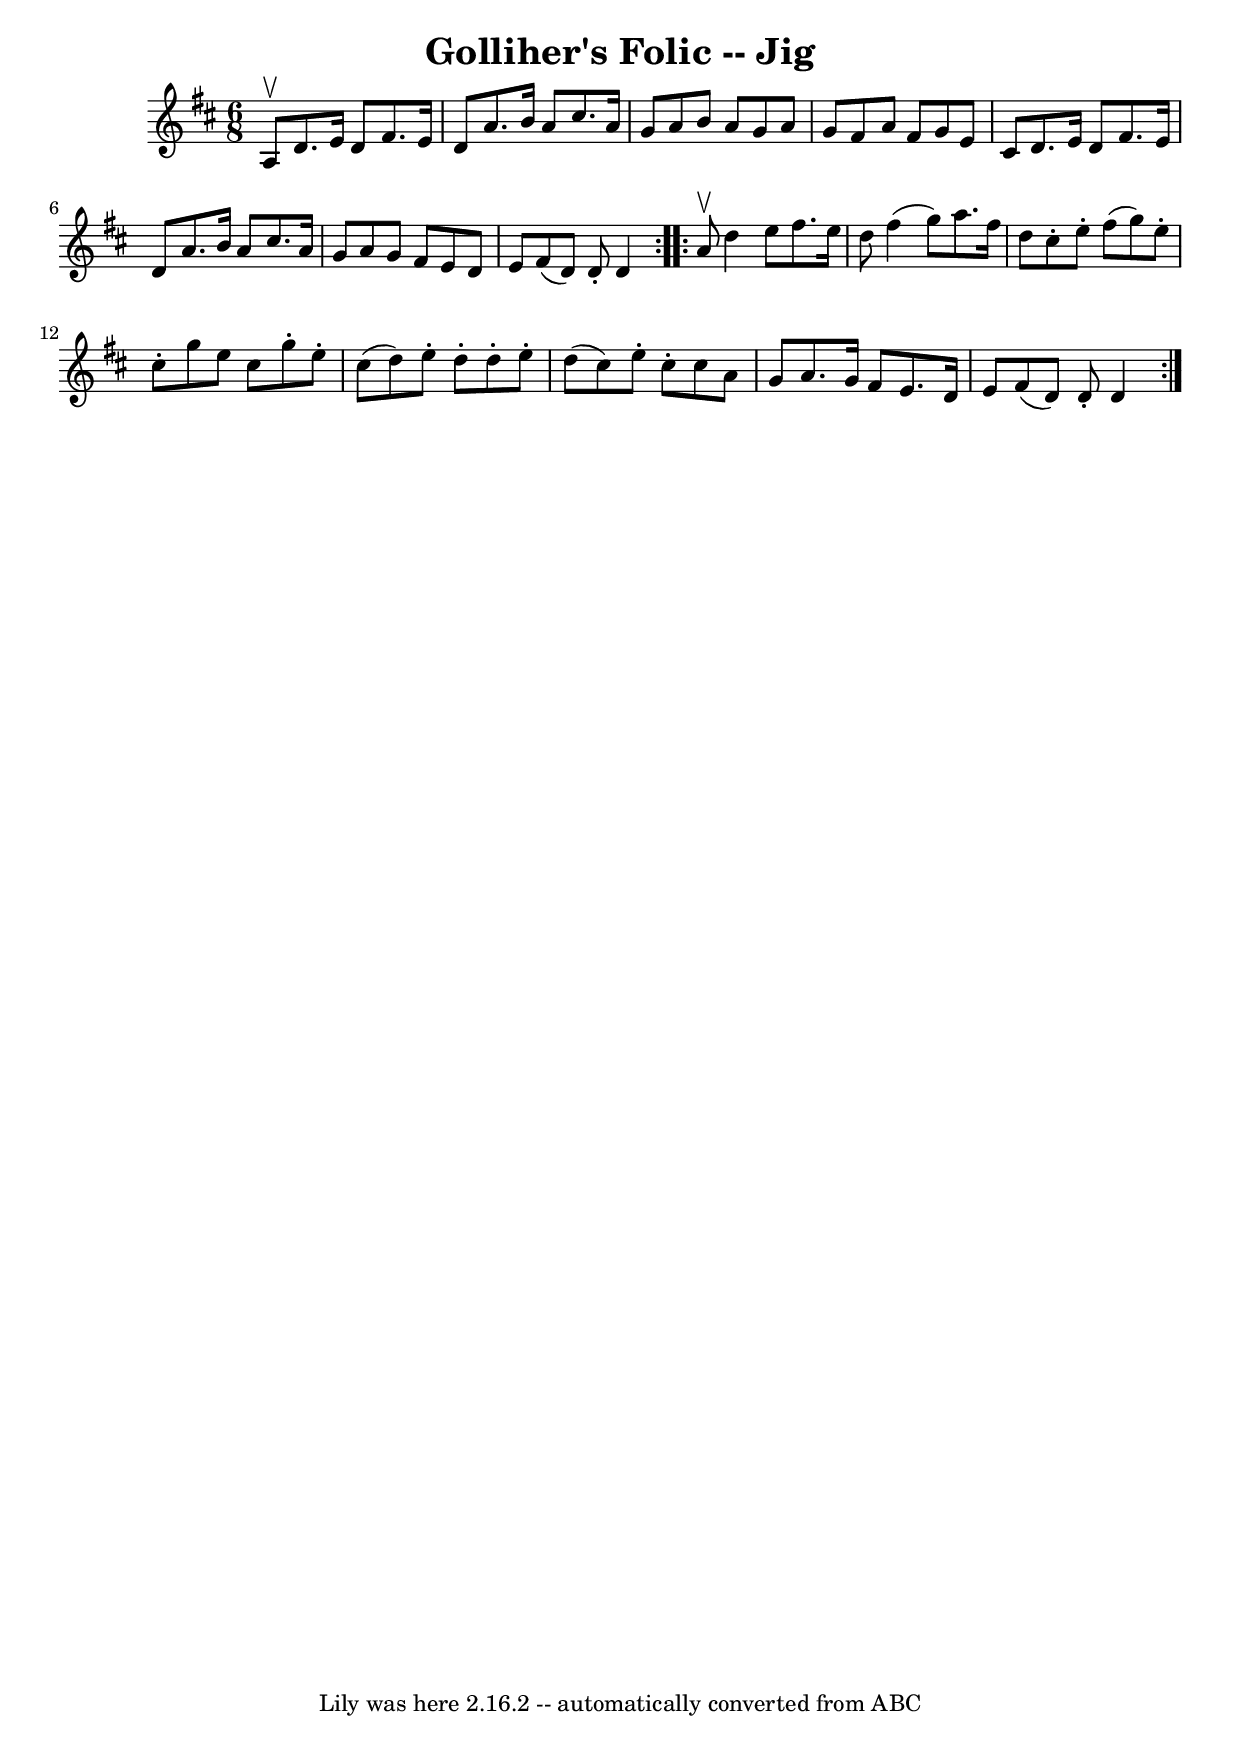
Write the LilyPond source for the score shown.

\version "2.7.40"
\include "Mammoth.ily"
\header {
	%% book = "Ryan's Mammoth Collection"
	crossRefNumber = "1"
	footnotes = "\\\\86 443"
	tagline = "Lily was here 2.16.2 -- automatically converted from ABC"
	title = "Golliher's Folic -- Jig"
}
voicedefault =  {
\set Score.defaultBarType = "empty"

\repeat volta 2 {
\time 6/8 \key d \major a8^\upbow |
 d'8. e'16 d'8 fis'8. 
 e'16 d'8    |
 a'8. b'16 a'8 cis''8. a'16 g'8    
|
 a'8 b'8 a'8 g'8 a'8 g'8    |
 fis'8 a'8    
fis'8 g'8 e'8 cis'8    |
 d'8. e'16 d'8 fis'8.    
e'16 d'8    |
 a'8. b'16 a'8 cis''8. a'16 g'8    
|
 a'8 g'8 fis'8 e'8 d'8 e'8    |
 fis'8 (d'8 
) d'8 -. d'4  }     \repeat volta 2 { a'8^\upbow |
 d''4    
e''8 fis''8. e''16 d''8    |
 fis''4 (g''8) a''8.    
fis''16 d''8    |
 cis''8 -. e''8 -. fis''8 (g''8) e''8 
-. cis''8 -.   |
 g''8 e''8 cis''8 g''8 -. e''8 -.   
cis''8 (|
 d''8) e''8 -. d''8 -. d''8 -. e''8 -. d''8 
(|
 cis''8) e''8 -. cis''8 -. cis''8 a'8 g'8    
|
 a'8. g'16 fis'8 e'8. d'16 e'8    |
 fis'8 (
d'8) d'8 -. d'4  }   
}

\score{
    <<

	\context Staff="default"
	{
	    \voicedefault 
	}

    >>
	\layout {
	}
	\midi {}
}
